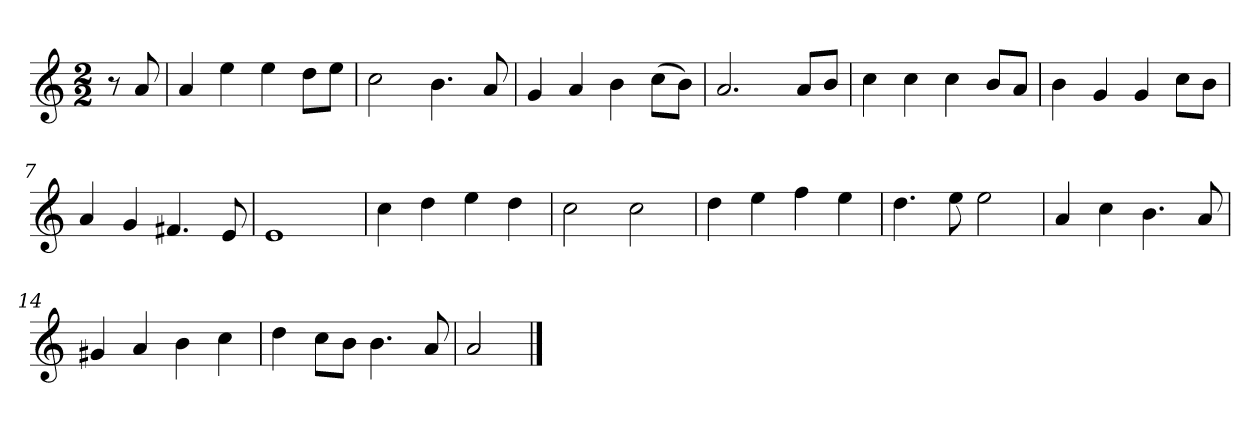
**kern
*part1
*staff1
*k[]
*M2/2
*MM120
=
8r
8a
=1
4a
4ee
4ee
8ddL
8eeJ
=2
2cc
4.b
8a
=3
4g
4a
4b
(8ccL
8bJ)
=4
2.a
8aL
8bJ
=5
4cc
4cc
4cc
8bL
8aJ
=6
4b
4g
4g
8ccL
8bJ
=7
4a
4g
4.f#X
8e
=8
1e
=9
4cc
4dd
4ee
4dd
=10
2cc
2cc
=11
4dd
4ee
4ff
4ee
=12
4.dd
8ee
2ee
=13
4a
4cc
4.b
8a
=14
4g#X
4a
4b
4cc
=15
4dd
8ccL
8bJ
4.b
8a
=16
2a
==
*-
